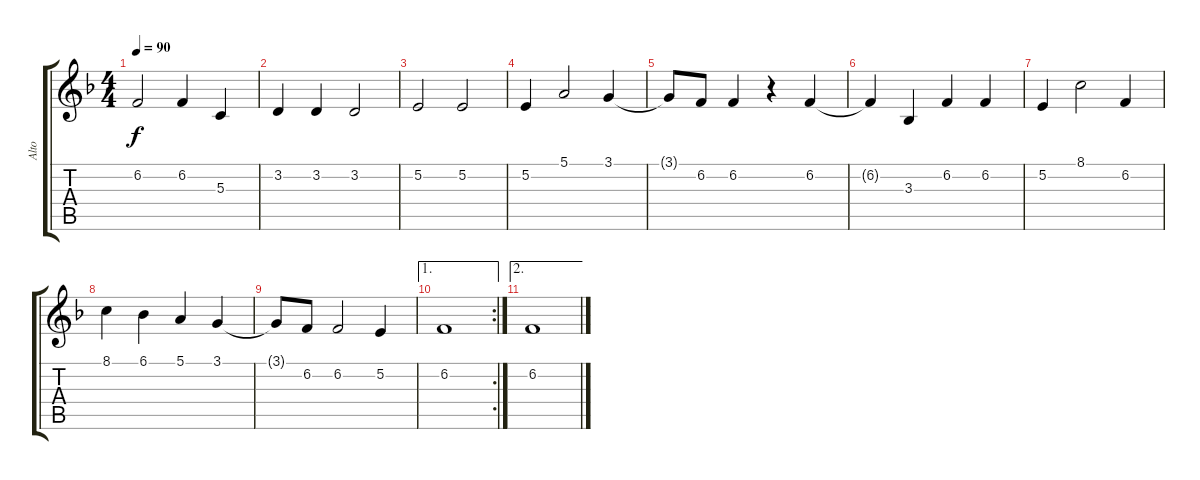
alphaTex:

\track ("Alto" "Alto") {instrument pad2warm}
\staff {score tabs}
\tuning (E4 B3 G3 D3 A2 E2) {hide}
\ts (4 4)
\tempo 90
\clef g2
\ks f
6.2.2{dy f} 6.2.4 5.3.4 |
3.2.4 3.2.4 3.2.2 |
5.2.2 5.2.2 |
5.2.4 5.1.2 3.1.4 |
3.1{t}.8 6.2.8 6.2.4 r.4 6.2.4 |
6.2{t}.4 3.3.4 6.2.4 6.2.4 |
5.2.4 8.1.2 6.2.4 |
8.1.4 6.1.4 5.1.4 3.1.4 |
3.1{t}.8 6.2.8 6.2.2 5.2.4 |
\ae 1
\rc 2
6.2.1 |
\ae 2
6.2.1
